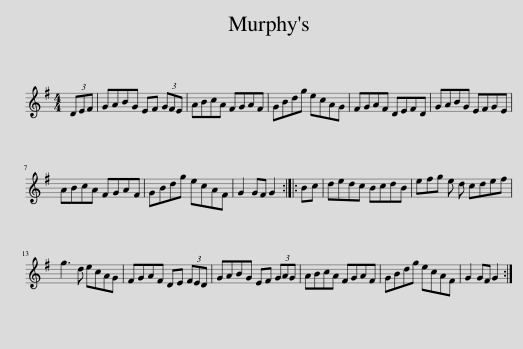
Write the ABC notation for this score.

X:1
L:1/8
M:4/4
I:linebreak $
K:G
V:1 treble
V:1
 (3DEF | GABG EF (3GFE | ABcA FGAF | GBdg ecAG | FGAF DEFD | %5
 GABG EFGE |$ ABcA FGAF | GBdg ecAF | G2 GF G2 :: Bc | %10
 dedc BcdB | efg e d cdef |$ g3 d ecAG | FGAF DE (3FED | GABG EF (3GAG | %15
 ABcA FGAF | GBdg ecAF | G2 GF G2 :| %18
